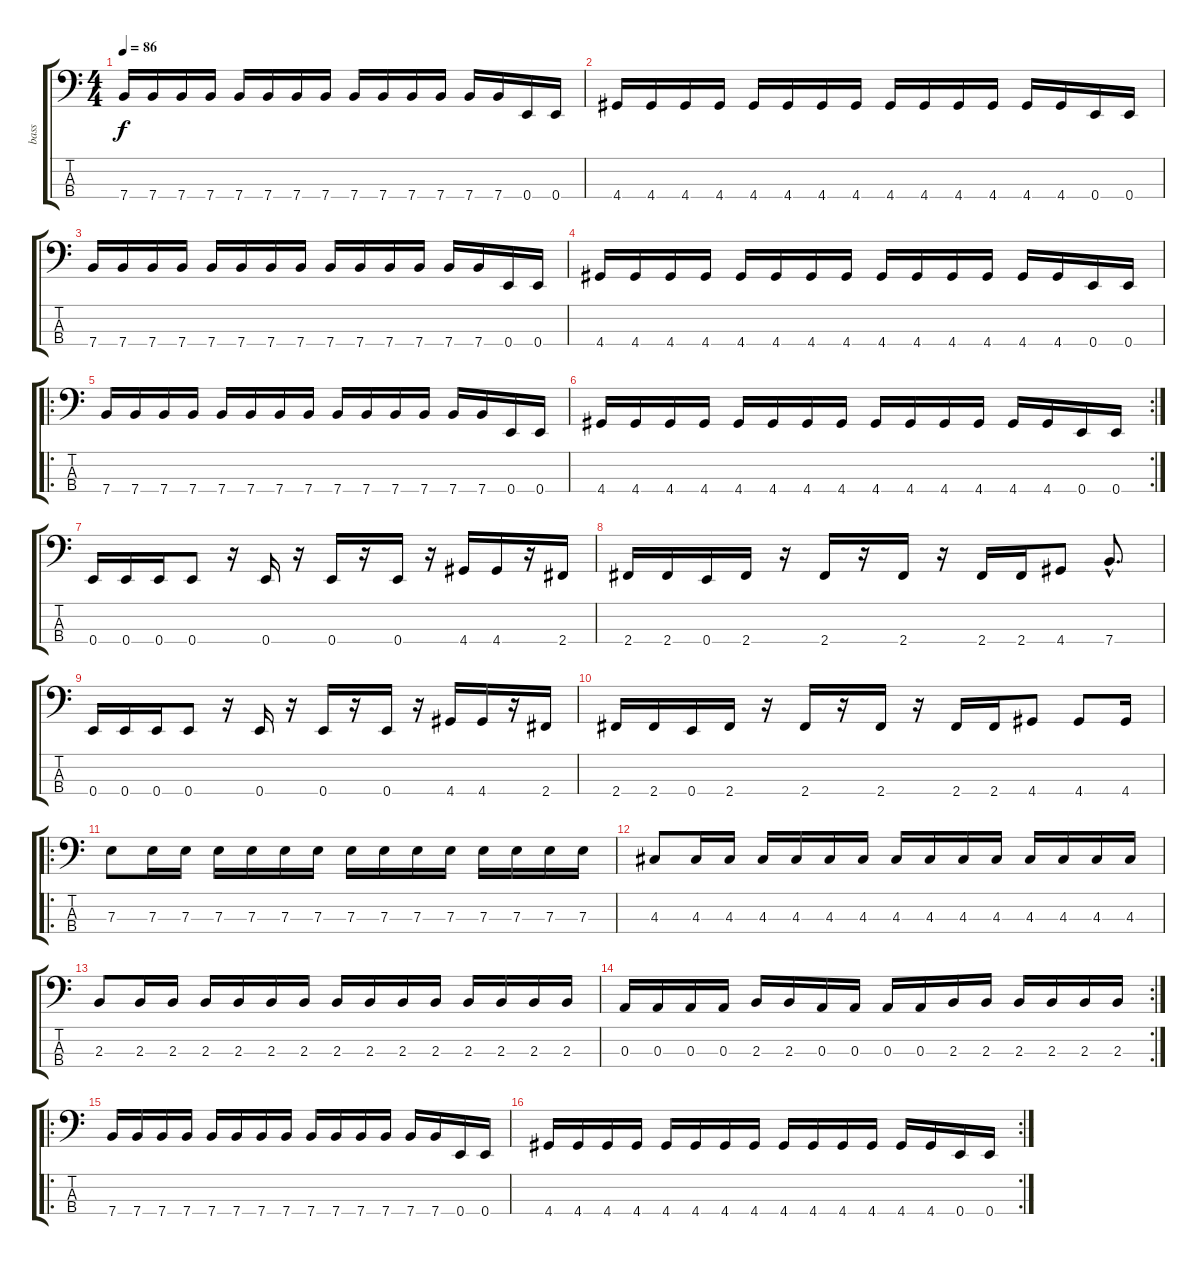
\track ("bass" "bass") {instrument electricbasspick}
\staff {score tabs}
\tuning (G2 D2 A1 E1) {hide}
\ts (4 4)
\tempo 86
\clef f4
\ks c
7.4.16{dy f} 7.4.16 7.4.16 7.4.16 7.4.16 7.4.16 7.4.16 7.4.16 7.4.16 7.4.16 7.4.16 7.4.16 7.4.16 7.4.16 0.4.16 0.4.16 |
4.4.16 4.4.16 4.4.16 4.4.16 4.4.16 4.4.16 4.4.16 4.4.16 4.4.16 4.4.16 4.4.16 4.4.16 4.4.16 4.4.16 0.4.16 0.4.16 |
7.4.16 7.4.16 7.4.16 7.4.16 7.4.16 7.4.16 7.4.16 7.4.16 7.4.16 7.4.16 7.4.16 7.4.16 7.4.16 7.4.16 0.4.16 0.4.16 |
4.4.16 4.4.16 4.4.16 4.4.16 4.4.16 4.4.16 4.4.16 4.4.16 4.4.16 4.4.16 4.4.16 4.4.16 4.4.16 4.4.16 0.4.16 0.4.16 |
\ro
7.4.16 7.4.16 7.4.16 7.4.16 7.4.16 7.4.16 7.4.16 7.4.16 7.4.16 7.4.16 7.4.16 7.4.16 7.4.16 7.4.16 0.4.16 0.4.16 |
\rc 2
4.4.16 4.4.16 4.4.16 4.4.16 4.4.16 4.4.16 4.4.16 4.4.16 4.4.16 4.4.16 4.4.16 4.4.16 4.4.16 4.4.16 0.4.16 0.4.16 |
0.4.16 0.4.16 0.4.16 0.4.8 r.16 0.4.16 r.16 0.4.16 r.16 0.4.16 r.16 4.4.16 4.4.16 r.16 2.4.16 |
2.4.16 2.4.16 0.4.16 2.4.16 r.16 2.4.16 r.16 2.4.16 r.16 2.4.16 2.4.16 4.4.8 7.4{hac}.8{d} |
0.4.16 0.4.16 0.4.16 0.4.8 r.16 0.4.16 r.16 0.4.16 r.16 0.4.16 r.16 4.4.16 4.4.16 r.16 2.4.16 |
2.4.16 2.4.16 0.4.16 2.4.16 r.16 2.4.16 r.16 2.4.16 r.16 2.4.16 2.4.16 4.4.8 4.4.8 4.4.16 |
\ro
7.3.8 7.3.16 7.3.16 7.3.16 7.3.16 7.3.16 7.3.16 7.3.16 7.3.16 7.3.16 7.3.16 7.3.16 7.3.16 7.3.16 7.3.16 |
4.3.8 4.3.16 4.3.16 4.3.16 4.3.16 4.3.16 4.3.16 4.3.16 4.3.16 4.3.16 4.3.16 4.3.16 4.3.16 4.3.16 4.3.16 |
2.3.8 2.3.16 2.3.16 2.3.16 2.3.16 2.3.16 2.3.16 2.3.16 2.3.16 2.3.16 2.3.16 2.3.16 2.3.16 2.3.16 2.3.16 |
\rc 2
0.3.16 0.3.16 0.3.16 0.3.16 2.3.16 2.3.16 0.3.16 0.3.16 0.3.16 0.3.16 2.3.16 2.3.16 2.3.16 2.3.16 2.3.16 2.3.16 |
\ro
7.4.16 7.4.16 7.4.16 7.4.16 7.4.16 7.4.16 7.4.16 7.4.16 7.4.16 7.4.16 7.4.16 7.4.16 7.4.16 7.4.16 0.4.16 0.4.16 |
\rc 2
4.4.16 4.4.16 4.4.16 4.4.16 4.4.16 4.4.16 4.4.16 4.4.16 4.4.16 4.4.16 4.4.16 4.4.16 4.4.16 4.4.16 0.4.16 0.4.16
